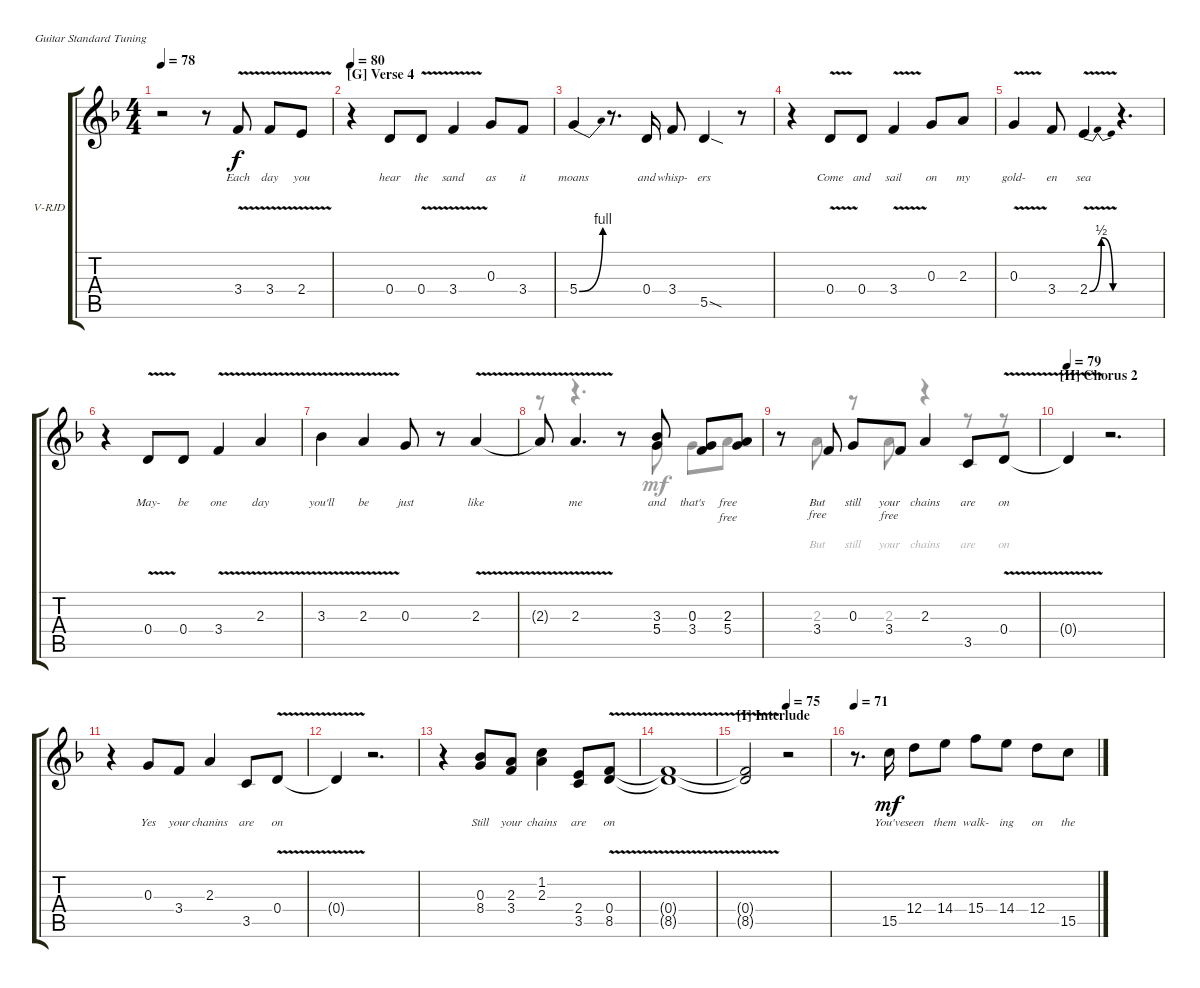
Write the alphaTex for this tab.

\bracketExtendMode groupsimilarinstruments
\firstSystemTrackNameOrientation horizontal
\otherSystemsTrackNameOrientation horizontal
\track ("Ronnie James Dio" "V-RJD") {instrument electricguitarclean}
\staff {score tabs}
\tuning (E4 B3 G3 D3 A2 E2)
\voice
\ts (4 4)
\tempo 78
\clef g2
\ks dminor
r.2{dy f} r.8 3.4{v}.8{lyrics (0 "Each") lyrics (1 "") lyrics (2 "") lyrics (3 "") lyrics (4 "")} 3.4{v}.8{lyrics (0 "day") lyrics (1 "") lyrics (2 "") lyrics (3 "") lyrics (4 "")} 2.4{v}.8{lyrics (0 "you") lyrics (1 "") lyrics (2 "") lyrics (3 "") lyrics (4 "")} |
\section ("G" "Verse 4")
\tempo 80
\scale
0.277505 r.4 0.4.8{lyrics (0 "hear") lyrics (1 "") lyrics (2 "") lyrics (3 "") lyrics (4 "")} 0.4{v}.8{lyrics (0 "the") lyrics (1 "") lyrics (2 "") lyrics (3 "") lyrics (4 "")} 3.4{v}.4{lyrics (0 "sand") lyrics (1 "") lyrics (2 "") lyrics (3 "") lyrics (4 "")} 0.3.8{lyrics (0 "as") lyrics (1 "") lyrics (2 "") lyrics (3 "") lyrics (4 "")} 3.4.8{lyrics (0 "it") lyrics (1 "") lyrics (2 "") lyrics (3 "") lyrics (4 "")} |
\scale
0.329186 5.4{be (bend 0.6 0 30.599999999999998 4)}.4{lyrics (0 "moans") lyrics (1 "") lyrics (2 "") lyrics (3 "") lyrics (4 "")} r.8{d} 0.4.16{lyrics (0 "and") lyrics (1 "") lyrics (2 "") lyrics (3 "") lyrics (4 "")} 3.4.8{lyrics (0 "whisp-") lyrics (1 "") lyrics (2 "") lyrics (3 "") lyrics (4 "")} 5.5{sod}.4{lyrics (0 "ers") lyrics (1 "") lyrics (2 "") lyrics (3 "") lyrics (4 "")} r.8 |
\scale
0.24463 r.4 0.4{v}.8{lyrics (0 "Come") lyrics (1 "") lyrics (2 "") lyrics (3 "") lyrics (4 "")} 0.4.8{lyrics (0 "and") lyrics (1 "") lyrics (2 "") lyrics (3 "") lyrics (4 "")} 3.4{v}.4{lyrics (0 "sail") lyrics (1 "") lyrics (2 "") lyrics (3 "") lyrics (4 "")} 0.3.8{lyrics (0 "on") lyrics (1 "") lyrics (2 "") lyrics (3 "") lyrics (4 "")} 2.3.8{lyrics (0 "my") lyrics (1 "") lyrics (2 "") lyrics (3 "") lyrics (4 "")} |
\scale
0.149483 0.3{v}.4{lyrics (0 "gold-") lyrics (1 "") lyrics (2 "") lyrics (3 "") lyrics (4 "")} 3.4.8{lyrics (0 "en") lyrics (1 "") lyrics (2 "") lyrics (3 "") lyrics (4 "")} 2.4{be (bendrelease 0 0 0.6 2 20.4 2 30 0) v}.4{lyrics (0 "sea") lyrics (1 "") lyrics (2 "") lyrics (3 "") lyrics (4 "")} r.4{d} |
\scale
0.228369 r.4 0.4{v}.8{lyrics (0 "May-") lyrics (1 "") lyrics (2 "") lyrics (3 "") lyrics (4 "")} 0.4.8{lyrics (0 "be") lyrics (1 "") lyrics (2 "") lyrics (3 "") lyrics (4 "")} 3.4{v}.4{lyrics (0 "one") lyrics (1 "") lyrics (2 "") lyrics (3 "") lyrics (4 "")} 2.3{v}.4{lyrics (0 "day") lyrics (1 "") lyrics (2 "") lyrics (3 "") lyrics (4 "")} |
\scale
0.167224 3.3{v}.4{lyrics (0 "you'll") lyrics (1 "") lyrics (2 "") lyrics (3 "") lyrics (4 "")} 2.3{v}.4{lyrics (0 "be") lyrics (1 "") lyrics (2 "") lyrics (3 "") lyrics (4 "")} 0.3.8{lyrics (0 "just") lyrics (1 "") lyrics (2 "") lyrics (3 "") lyrics (4 "")} r.8 2.3{v}.4{lyrics (0 "like") lyrics (1 "") lyrics (2 "") lyrics (3 "") lyrics (4 "")} |
\scale
0.287543 2.3{v t}.8{lyrics (0 "") lyrics (1 "") lyrics (2 "") lyrics (3 "") lyrics (4 "")} 2.3{v}.4{d lyrics (0 "me") lyrics (1 "") lyrics (2 "") lyrics (3 "") lyrics (4 "")} r.8 (5.4 3.3).8{lyrics (0 "and") lyrics (1 "") lyrics (2 "") lyrics (3 "") lyrics (4 "")} (0.3 3.4).8{lyrics (0 "that's") lyrics (1 "") lyrics (2 "") lyrics (3 "") lyrics (4 "")} (2.3 5.4).8{lyrics (0 "free") lyrics (1 "free") lyrics (2 "") lyrics (3 "") lyrics (4 "")} |
\scale
0.316312 r.8 3.4.8{lyrics (0 "But") lyrics (1 "free") lyrics (2 "") lyrics (3 "") lyrics (4 "")} 0.3.8{lyrics (0 "still") lyrics (1 "") lyrics (2 "") lyrics (3 "") lyrics (4 "")} 3.4.8{lyrics (0 "your") lyrics (1 "free") lyrics (2 "") lyrics (3 "") lyrics (4 "")} 2.3.4{lyrics (0 "chains") lyrics (1 "") lyrics (2 "") lyrics (3 "") lyrics (4 "")} 3.5.8{lyrics (0 "are") lyrics (1 "") lyrics (2 "") lyrics (3 "") lyrics (4 "")} 0.4{v}.8{lyrics (0 "on") lyrics (1 "") lyrics (2 "") lyrics (3 "") lyrics (4 "")} |
\section ("H" "Chorus 2")
\tempo 79
\scale
0.157289 0.4{v t}.4{lyrics (0 "") lyrics (1 "") lyrics (2 "") lyrics (3 "") lyrics (4 "")} r.2{d} |
\scale
0.3168 r.4 0.3.8{lyrics (0 "Yes") lyrics (1 "") lyrics (2 "") lyrics (3 "") lyrics (4 "")} 3.4.8{lyrics (0 "your") lyrics (1 "") lyrics (2 "") lyrics (3 "") lyrics (4 "")} 2.3.4{lyrics (0 "chanins") lyrics (1 "") lyrics (2 "") lyrics (3 "") lyrics (4 "")} 3.5.8{lyrics (0 "are") lyrics (1 "") lyrics (2 "") lyrics (3 "") lyrics (4 "")} 0.4{v}.8{lyrics (0 "on") lyrics (1 "") lyrics (2 "") lyrics (3 "") lyrics (4 "")} |
\scale
0.116171 0.4{v t}.4{lyrics (0 "") lyrics (1 "") lyrics (2 "") lyrics (3 "") lyrics (4 "")} r.2{d} |
\scale
0.306261 r.4 (0.3 8.4).8{lyrics (0 "Still") lyrics (1 "") lyrics (2 "") lyrics (3 "") lyrics (4 "")} (3.4 2.3).8{lyrics (0 "your") lyrics (1 "") lyrics (2 "") lyrics (3 "") lyrics (4 "")} (2.3 1.2).4{lyrics (0 "chains") lyrics (1 "") lyrics (2 "") lyrics (3 "") lyrics (4 "")} (3.5 2.4).8{lyrics (0 "are") lyrics (1 "") lyrics (2 "") lyrics (3 "") lyrics (4 "")} (0.4{v} 8.5{v}).8{lyrics (0 "on") lyrics (1 "") lyrics (2 "") lyrics (3 "") lyrics (4 "")} |
\scale
0.103215 (0.4{v t} 8.5{v t}).1{lyrics (0 "") lyrics (1 "") lyrics (2 "") lyrics (3 "") lyrics (4 "")} |
\section ("I" "Interlude")
\tempo (75 0.49375)
\scale
0.113391 (0.4{v t} 8.5{v t}).2{lyrics (0 "") lyrics (1 "") lyrics (2 "") lyrics (3 "") lyrics (4 "")} r.2 |
\tempo 71
\scale
0.442175 r.8{d} 15.5.16{lyrics (0 "You've") lyrics (1 "") lyrics (2 "") lyrics (3 "") lyrics (4 "") dy mf} 12.4.8{lyrics (0 "seen") lyrics (1 "") lyrics (2 "") lyrics (3 "") lyrics (4 "")} 14.4.8{lyrics (0 "them") lyrics (1 "") lyrics (2 "") lyrics (3 "") lyrics (4 "")} 15.4.8{lyrics (0 "walk-") lyrics (1 "") lyrics (2 "") lyrics (3 "") lyrics (4 "")} 14.4.8{lyrics (0 "ing") lyrics (1 "") lyrics (2 "") lyrics (3 "") lyrics (4 "")} 12.4.8{lyrics (0 "on") lyrics (1 "") lyrics (2 "") lyrics (3 "") lyrics (4 "")} 15.5.8{lyrics (0 "the") lyrics (1 "") lyrics (2 "") lyrics (3 "") lyrics (4 "")}
\voice
\clef g2
\ottava regular
\simile none
\ks dminor
|
\scale
0.277505 |
\scale
0.329186 |
\scale
0.24463 |
\scale
0.149483 |
\scale
0.228369 |
\scale
0.167224 |
\scale
0.287543 r.8 r.4{d} r.8 5.4.8 0.3.8 2.3.8 |
\scale
0.316312 r.8 2.3.8{lyrics (0 "But") lyrics (1 "") lyrics (2 "") lyrics (3 "") lyrics (4 "")} r.8{lyrics (0 "still") lyrics (1 "") lyrics (2 "") lyrics (3 "") lyrics (4 "")} 2.3.8{lyrics (0 "your") lyrics (1 "") lyrics (2 "") lyrics (3 "") lyrics (4 "")} r.4{lyrics (0 "chains") lyrics (1 "") lyrics (2 "") lyrics (3 "") lyrics (4 "")} r.8{lyrics (0 "are") lyrics (1 "") lyrics (2 "") lyrics (3 "") lyrics (4 "")} r.8{lyrics (0 "on") lyrics (1 "") lyrics (2 "") lyrics (3 "") lyrics (4 "")} |
\scale
0.157289 |
\scale
0.3168 |
\scale
0.116171 |
\scale
0.306261 |
\scale
0.103215 |
\scale
0.113391 |
\scale
0.442175
